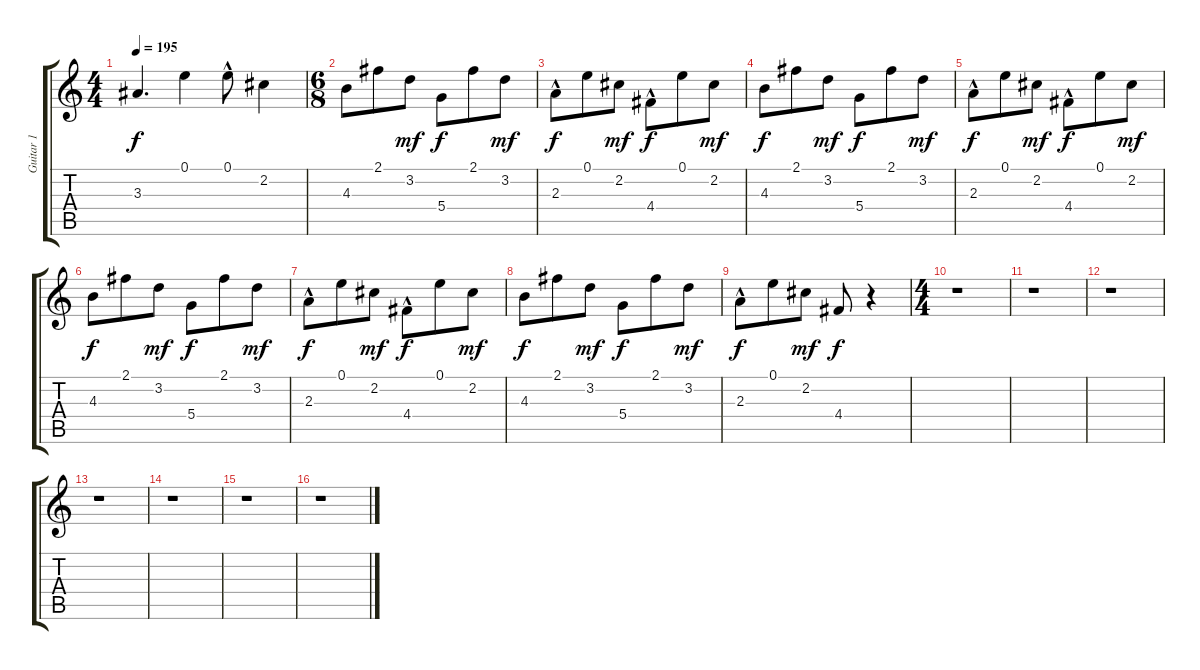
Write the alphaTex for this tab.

\track ("Guitar 1" "Guitar 1") {instrument acousticguitarsteel}
\staff {score tabs}
\tuning (E4 B3 G3 D3 A2 E2) {hide}
\ts (4 4)
\tempo 195
\clef g2
\ks c
3.3.4{d dy f} 0.1.4 0.1{hac}.8 2.2.4 |
\ts (6 8)
4.3.8 2.1.8 3.2.8{dy mf} 5.4.8{dy f} 2.1.8 3.2.8{dy mf} |
2.3{hac}.8{dy f} 0.1.8 2.2.8{dy mf} 4.4{hac}.8{dy f} 0.1.8 2.2.8{dy mf} |
4.3.8{dy f} 2.1.8 3.2.8{dy mf} 5.4.8{dy f} 2.1.8 3.2.8{dy mf} |
2.3{hac}.8{dy f} 0.1.8 2.2.8{dy mf} 4.4{hac}.8{dy f} 0.1.8 2.2.8{dy mf} |
4.3.8{dy f} 2.1.8 3.2.8{dy mf} 5.4.8{dy f} 2.1.8 3.2.8{dy mf} |
2.3{hac}.8{dy f} 0.1.8 2.2.8{dy mf} 4.4{hac}.8{dy f} 0.1.8 2.2.8{dy mf} |
4.3.8{dy f} 2.1.8 3.2.8{dy mf} 5.4.8{dy f} 2.1.8 3.2.8{dy mf} |
2.3{hac}.8{dy f} 0.1.8 2.2.8{dy mf} 4.4.8{dy f} r.4 |
\ts (4 4)
r.1 |
r.1 |
r.1 |
r.1 |
r.1 |
r.1 |
r.1
